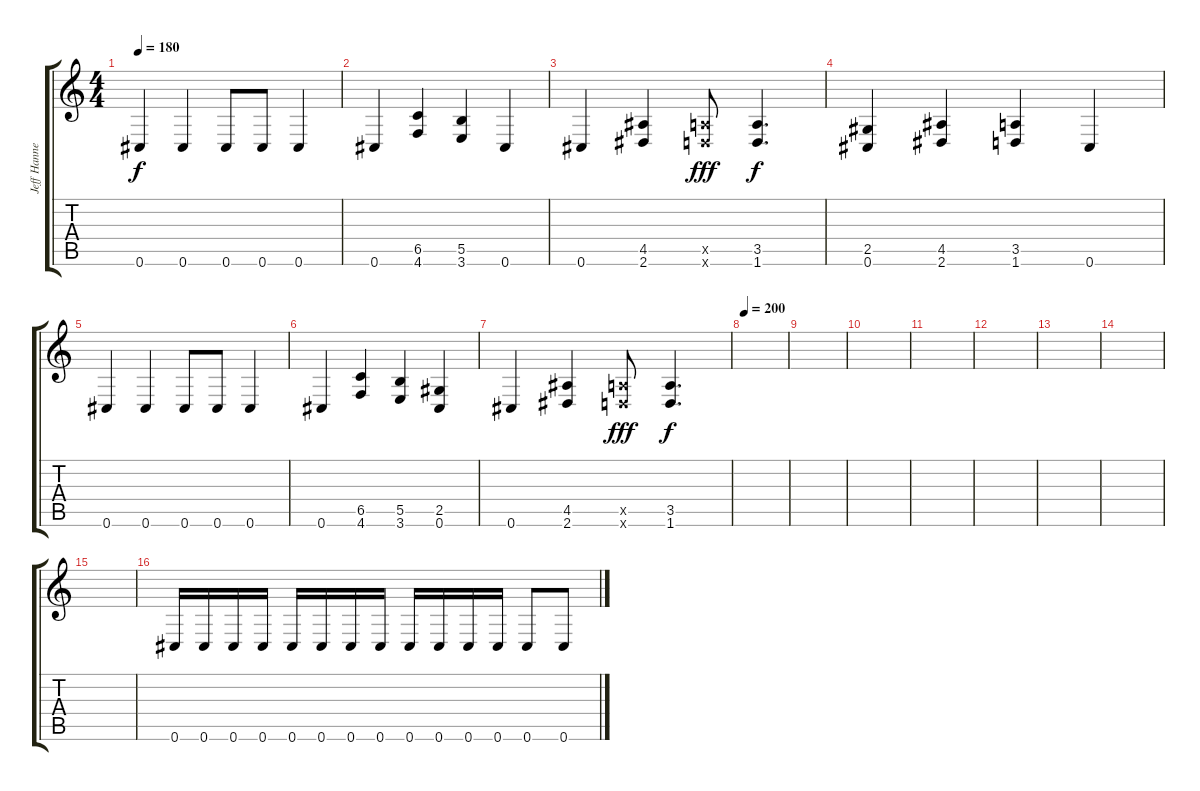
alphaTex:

\track ("Jeff Hanneman" "Jeff Hanne") {instrument distortionguitar}
\staff {score tabs}
\tuning (Db4 Ab3 E3 B2 Gb2 Db2) {hide}
\ts (4 4)
\tempo 180
\clef g2
\ks c
0.6.4{dy f} 0.6.4 0.6.8 0.6.8 0.6.4 |
0.6.4 (6.5 4.6).4 (5.5 3.6).4 0.6.4 |
0.6.4 (4.5 2.6).4 (3.5{x} 1.6{x}).8{dy fff} (3.5 1.6).4{d dy f} |
(2.5 0.6).4 (4.5 2.6).4 (3.5 1.6).4 0.6.4 |
0.6.4 0.6.4 0.6.8 0.6.8 0.6.4 |
0.6.4 (6.5 4.6).4 (5.5 3.6).4 (2.5 0.6).4 |
0.6.4 (4.5 2.6).4 (3.5{x} 1.6{x}).8{dy fff} (3.5 1.6).4{d dy f} |
\tempo 200
|
|
|
|
|
|
|
|
0.6.16 0.6.16 0.6.16 0.6.16 0.6.16 0.6.16 0.6.16 0.6.16 0.6.16 0.6.16 0.6.16 0.6.16 0.6.8 0.6.8
